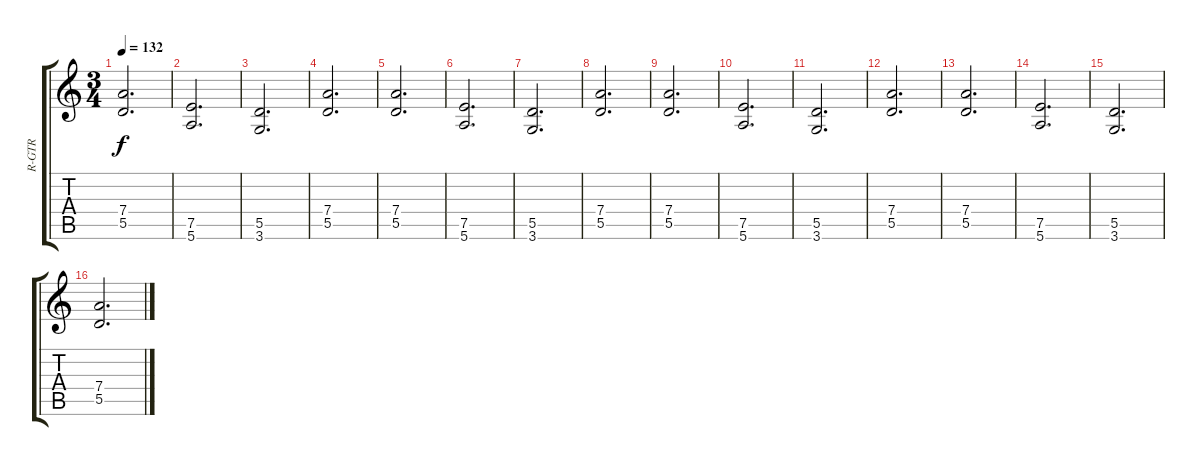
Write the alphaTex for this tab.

\track ("R-GTR" "R-GTR") {instrument distortionguitar}
\staff {score tabs}
\tuning (E4 B3 G3 D3 A2 E2) {hide}
\ts (3 4)
\tempo 132
\clef g2
\ks c
(7.4 5.5).2{d dy f} |
(7.5 5.6).2{d} |
(5.5 3.6).2{d} |
(7.4 5.5).2{d} |
(7.4 5.5).2{d} |
(7.5 5.6).2{d} |
(5.5 3.6).2{d} |
(7.4 5.5).2{d} |
(7.4 5.5).2{d} |
(7.5 5.6).2{d} |
(5.5 3.6).2{d} |
(7.4 5.5).2{d} |
(7.4 5.5).2{d} |
(7.5 5.6).2{d} |
(5.5 3.6).2{d} |
(7.4 5.5).2{d}
